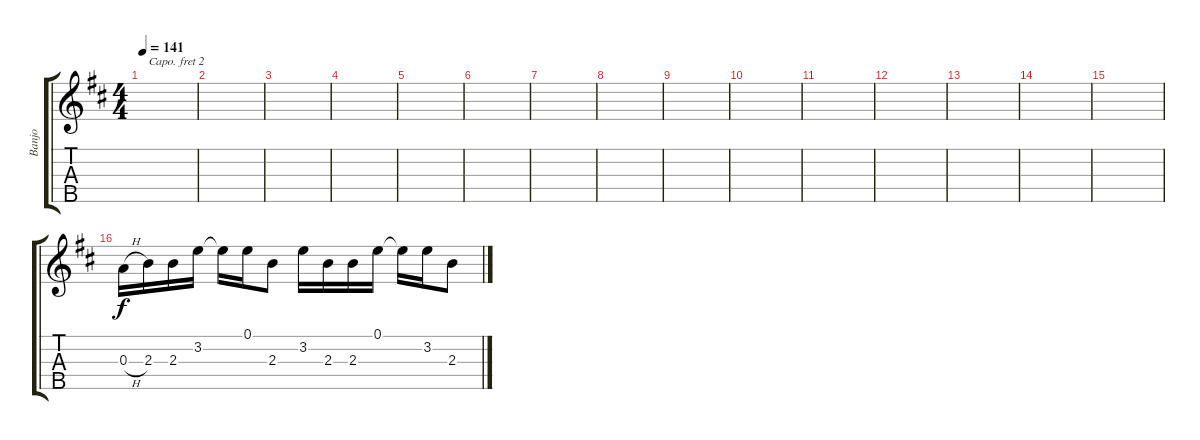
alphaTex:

\track ("Banjo" "Banjo") {instrument banjo}
\staff {score tabs}
\capo 2
\tuning (D4 B3 G3 D3 G4) {hide}
\displaytranspose 12
\ts (4 4)
\tempo 141
\clef g2
\ks d
|
|
|
|
|
|
|
|
|
|
|
|
|
|
|
0.3{h}.16 2.3.16 2.3.16 3.2.16 3.2{t}.16 0.1.16 2.3.8 3.2.16 2.3.16 2.3.16 0.1.16 0.1{t}.16 3.2.16 2.3.8
